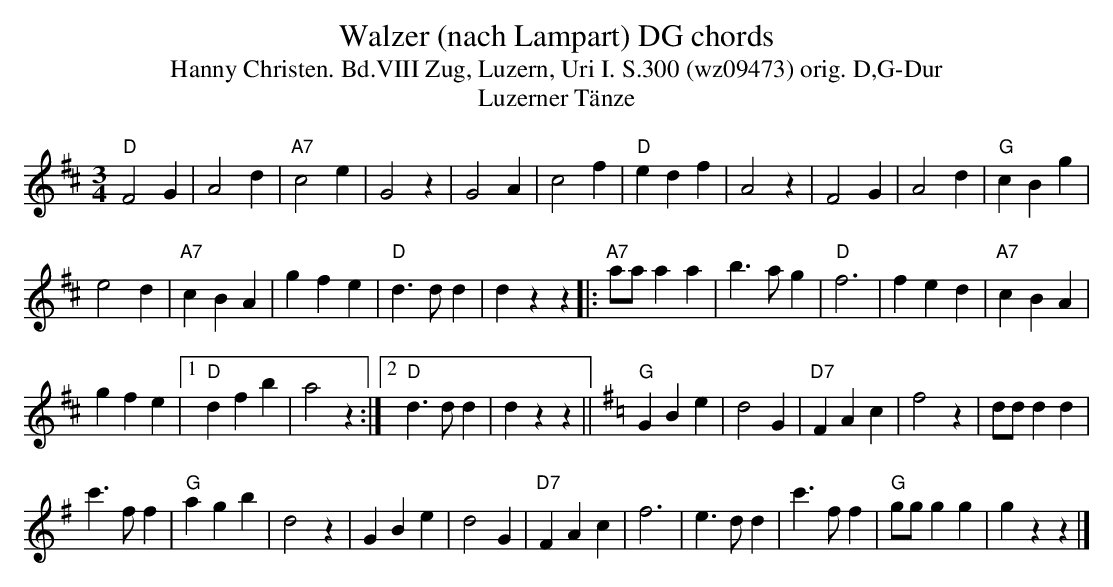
X:1
T: Walzer (nach Lampart) DG chords
T:Hanny Christen. Bd.VIII Zug, Luzern, Uri I. S.300 (wz09473) orig. D,G-Dur
T: Luzerner T\"anze
M:3/4
L:1/4
K:D %%MIDI gchordon
"D"F2G | A2d | "A7"c2e | G2z | G2A | c2f | "D"edf | A2z | F2G | A2d | "G"cBg |
e2d | "A7"cBA | gfe | "D"d>dd | dzz |: "A7"a/a/ aa | b>ag | "D"f3 | fed | "A7"cBA |
gfe |1 "D"dfb | a2z :|2 "D"d>dd | dzz || [K:G] "G"GBe | d2G | "D7"FAc | f2z | d/d/ dd |
c'>ff | "G"agb | d2z | GBe | d2G | "D7"FAc | f3 | e>dd | c'>ff | "G"g/g/ gg | gzz |]
